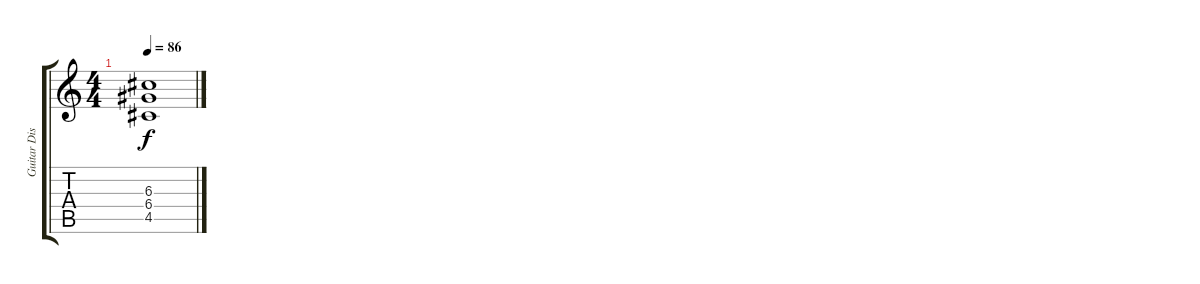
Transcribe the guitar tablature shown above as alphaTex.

\track ("Guitar Dist" "Guitar Dis") {instrument distortionguitar}
\staff {score tabs}
\tuning (E4 B3 G3 D3 A2 E2) {hide}
\ts (4 4)
\tempo 86
\clef g2
\ks c
(6.3{t} 6.4{t} 4.5{t}).1{dy f}
